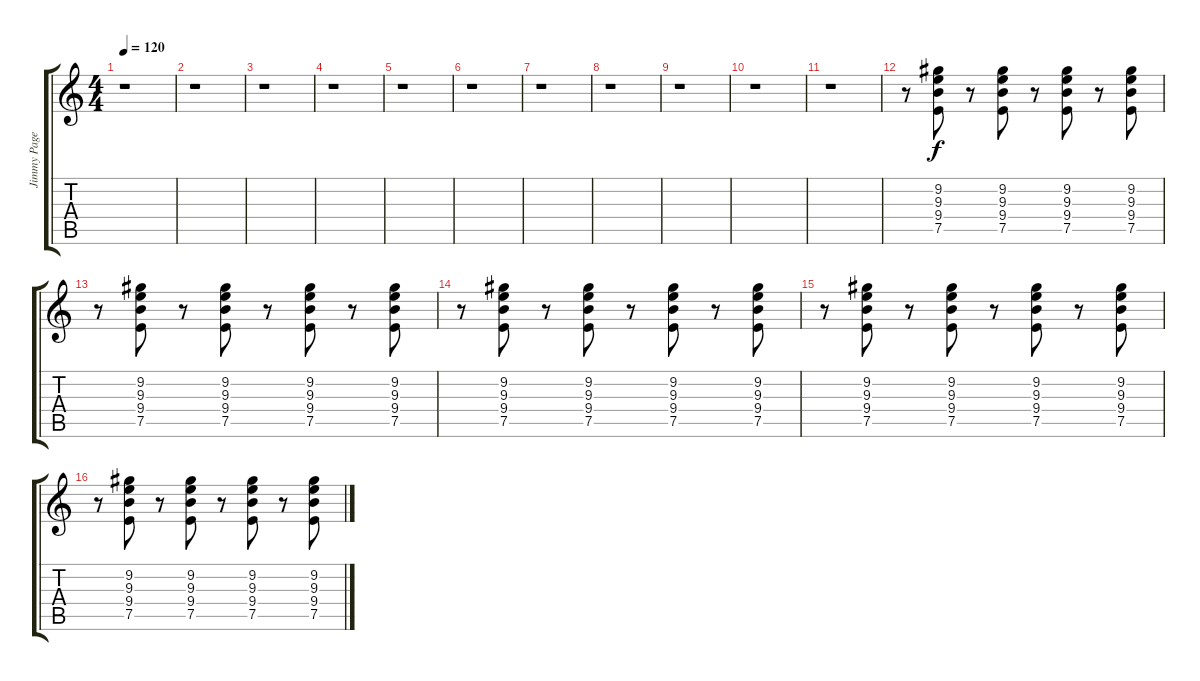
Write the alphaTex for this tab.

\track ("Jimmy Page - Guitar" "Jimmy Page") {instrument overdrivenguitar}
\staff {score tabs}
\tuning (E4 B3 G3 D3 A2 E2) {hide}
\ts (4 4)
\tempo 120
\clef g2
\ks c
r.1{dy f} |
r.1 |
r.1 |
r.1 |
r.1 |
r.1 |
r.1 |
r.1 |
r.1 |
r.1 |
r.1 |
r.8 (9.2 9.3 9.4 7.5).8 r.8 (9.2 9.3 9.4 7.5).8 r.8 (9.2 9.3 9.4 7.5).8 r.8 (9.2 9.3 9.4 7.5).8 |
r.8 (9.2 9.3 9.4 7.5).8 r.8 (9.2 9.3 9.4 7.5).8 r.8 (9.2 9.3 9.4 7.5).8 r.8 (9.2 9.3 9.4 7.5).8 |
r.8 (9.2 9.3 9.4 7.5).8 r.8 (9.2 9.3 9.4 7.5).8 r.8 (9.2 9.3 9.4 7.5).8 r.8 (9.2 9.3 9.4 7.5).8 |
r.8 (9.2 9.3 9.4 7.5).8 r.8 (9.2 9.3 9.4 7.5).8 r.8 (9.2 9.3 9.4 7.5).8 r.8 (9.2 9.3 9.4 7.5).8 |
r.8 (9.2 9.3 9.4 7.5).8 r.8 (9.2 9.3 9.4 7.5).8 r.8 (9.2 9.3 9.4 7.5).8 r.8 (9.2 9.3 9.4 7.5).8
